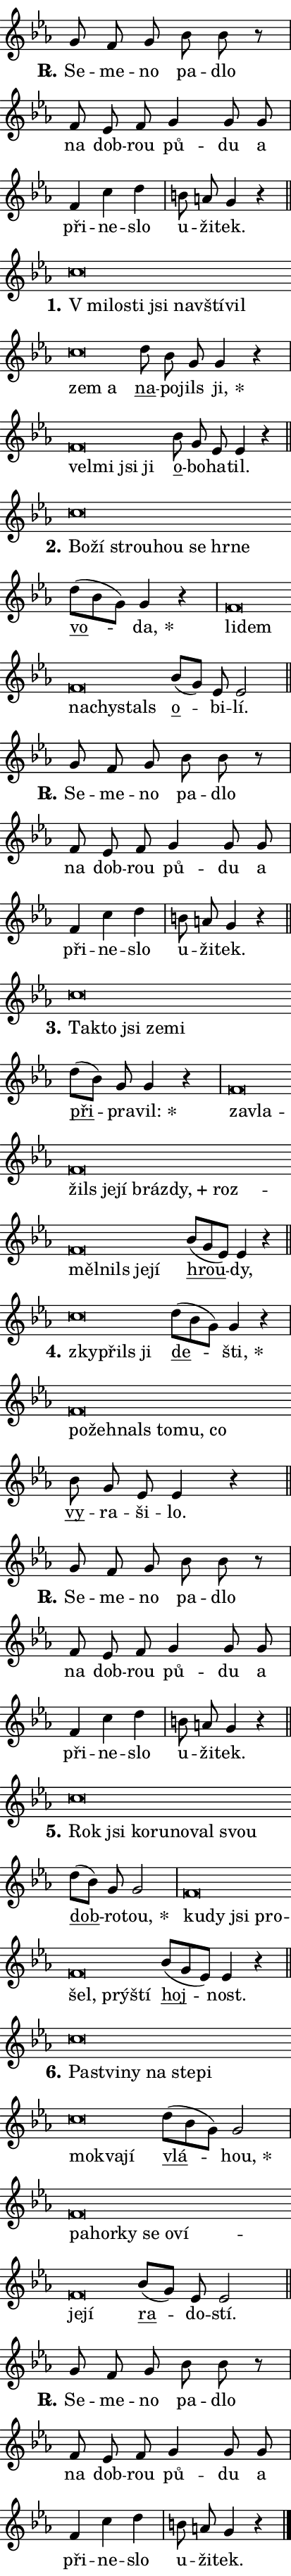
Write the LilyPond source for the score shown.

\version "2.22.1"
\header { tagline = "" }
\paper {
  indent = 0\cm
  top-margin = 0\cm
  right-margin = 0\cm
  bottom-margin = 0\cm
  left-margin = 0\cm
  paper-width = 7\cm
  page-breaking = #ly:one-page-breaking
  system-system-spacing.basic-distance = #11
  score-system-spacing.basic-distance = #11
  ragged-last = ##f
}


%% Author: Thomas Morley
%% https://lists.gnu.org/archive/html/lilypond-user/2020-05/msg00002.html
#(define (line-position grob)
"Returns position of @var[grob} in current system:
   @code{'start}, if at first time-step
   @code{'end}, if at last time-step
   @code{'middle} otherwise
"
  (let* ((col (ly:item-get-column grob))
         (ln (ly:grob-object col 'left-neighbor))
         (rn (ly:grob-object col 'right-neighbor))
         (col-to-check-left (if (ly:grob? ln) ln col))
         (col-to-check-right (if (ly:grob? rn) rn col))
         (break-dir-left
           (and
             (ly:grob-property col-to-check-left 'non-musical #f)
             (ly:item-break-dir col-to-check-left)))
         (break-dir-right
           (and
             (ly:grob-property col-to-check-right 'non-musical #f)
             (ly:item-break-dir col-to-check-right))))
        (cond ((eqv? 1 break-dir-left) 'start)
              ((eqv? -1 break-dir-right) 'end)
              (else 'middle))))

#(define (tranparent-at-line-position vctor)
  (lambda (grob)
  "Relying on @code{line-position} select the relevant enry from @var{vctor}.
Used to determine transparency,"
    (case (line-position grob)
      ((end) (not (vector-ref vctor 0)))
      ((middle) (not (vector-ref vctor 1)))
      ((start) (not (vector-ref vctor 2))))))

noteHeadBreakVisibility =
#(define-music-function (break-visibility)(vector?)
"Makes @code{NoteHead}s transparent relying on @var{break-visibility}"
#{
  \override NoteHead.transparent =
    #(tranparent-at-line-position break-visibility)
#})

#(define delete-ledgers-for-transparent-note-heads
  (lambda (grob)
    "Reads whether a @code{NoteHead} is transparent.
If so this @code{NoteHead} is removed from @code{'note-heads} from
@var{grob}, which is supposed to be @code{LedgerLineSpanner}.
As a result ledgers are not printed for this @code{NoteHead}"
    (let* ((nhds-array (ly:grob-object grob 'note-heads))
           (nhds-list
             (if (ly:grob-array? nhds-array)
                 (ly:grob-array->list nhds-array)
                 '()))
           ;; Relies on the transparent-property being done before
           ;; Staff.LedgerLineSpanner.after-line-breaking is executed.
           ;; This is fragile ...
           (to-keep
             (remove
               (lambda (nhd)
                 (ly:grob-property nhd 'transparent #f))
               nhds-list)))
      ;; TODO find a better method to iterate over grob-arrays, similiar
      ;; to filter/remove etc for lists
      ;; For now rebuilt from scratch
      (set! (ly:grob-object grob 'note-heads)  '())
      (for-each
        (lambda (nhd)
          (ly:pointer-group-interface::add-grob grob 'note-heads nhd))
        to-keep))))

hideNotes = {
  \noteHeadBreakVisibility #begin-of-line-visible
}
unHideNotes = {
  \noteHeadBreakVisibility #all-visible
}

% work-around for resetting accidentals
% https://lilypond.org/doc/v2.23/Documentation/notation/displaying-rhythms#unmetered-music
cadenzaMeasure = {
  \cadenzaOff
  \partial 1024 s1024
  \cadenzaOn
}

#(define-markup-command (accent layout props text) (markup?)
  "Underline accented syllable"
  (interpret-markup layout props
    #{\markup \override #'(offset . 4.3) \underline { #text }#}))

responsum = \markup \concat {
  "R" \hspace #-1.05 \path #0.1 #'((moveto 0 0.07) (lineto 0.9 0.8)) \hspace #0.05 "."
}

\layout {
    \context {
        \Staff
        \remove "Time_signature_engraver"
        \override LedgerLineSpanner.after-line-breaking = #delete-ledgers-for-transparent-note-heads
    }
    \context {
        \Voice {
            \override NoteHead.output-attributes = #'((class . "notehead"))
            \override Hairpin.height = #0.55
        }
    }
    \context {
        \Lyrics {
            \override StanzaNumber.output-attributes = #'((class . "stanzanumber"))
            \override LyricSpace.minimum-distance = #0.9
            \override LyricText.font-name = #"TeX Gyre Schola"
            \override LyricText.font-size = 1
            \override StanzaNumber.font-name = #"TeX Gyre Schola Bold"
            \override StanzaNumber.font-size = 1
        }
    }
}

% magnetic-lyrics.ily
%
%   written by
%     Jean Abou Samra <jean@abou-samra.fr>
%     Werner Lemberg <wl@gnu.org>
%
%   adapted by
%     Jiri Hon <jiri.hon@gmail.com>
%
% Version 2022-Apr-15

% https://www.mail-archive.com/lilypond-user@gnu.org/msg149350.html

#(define (Left_hyphen_pointer_engraver context)
   "Collect syllable-hyphen-syllable occurrences in lyrics and store
them in properties.  This engraver only looks to the left.  For
example, if the lyrics input is @code{foo -- bar}, it does the
following.

@itemize @bullet
@item
Set the @code{text} property of the @code{LyricHyphen} grob between
@q{foo} and @q{bar} to @code{foo}.

@item
Set the @code{left-hyphen} property of the @code{LyricText} grob with
text @q{foo} to the @code{LyricHyphen} grob between @q{foo} and
@q{bar}.
@end itemize

Use this auxiliary engraver in combination with the
@code{lyric-@/text::@/apply-@/magnetic-@/offset!} hook."
   (let ((hyphen #f)
         (text #f))
     (make-engraver
      (acknowledgers
       ((lyric-syllable-interface engraver grob source-engraver)
        (set! text grob)))
      (end-acknowledgers
       ((lyric-hyphen-interface engraver grob source-engraver)
        ;(when (not (grob::has-interface grob 'lyric-space-interface))
          (set! hyphen grob)));)
      ((stop-translation-timestep engraver)
       (when (and text hyphen)
         (ly:grob-set-object! text 'left-hyphen hyphen))
       (set! text #f)
       (set! hyphen #f)))))

#(define (lyric-text::apply-magnetic-offset! grob)
   "If the space between two syllables is less than the value in
property @code{LyricText@/.details@/.squash-threshold}, move the right
syllable to the left so that it gets concatenated with the left
syllable.

Use this function as a hook for
@code{LyricText@/.after-@/line-@/breaking} if the
@code{Left_@/hyphen_@/pointer_@/engraver} is active."
   (let ((hyphen (ly:grob-object grob 'left-hyphen #f)))
     (when hyphen
       (let ((left-text (ly:spanner-bound hyphen LEFT)))
         (when (grob::has-interface left-text 'lyric-syllable-interface)
           (let* ((common (ly:grob-common-refpoint grob left-text X))
                  (this-x-ext (ly:grob-extent grob common X))
                  (left-x-ext
                   (begin
                     ;; Trigger magnetism for left-text.
                     (ly:grob-property left-text 'after-line-breaking)
                     (ly:grob-extent left-text common X)))
                  ;; `delta` is the gap width between two syllables.
                  (delta (- (interval-start this-x-ext)
                            (interval-end left-x-ext)))
                  (details (ly:grob-property grob 'details))
                  (threshold (assoc-get 'squash-threshold details 0.2)))
             (when (< delta threshold)
               (let* (;; We have to manipulate the input text so that
                      ;; ligatures crossing syllable boundaries are not
                      ;; disabled.  For languages based on the Latin
                      ;; script this is essentially a beautification.
                      ;; However, for non-Western scripts it can be a
                      ;; necessity.
                      (lt (ly:grob-property left-text 'text))
                      (rt (ly:grob-property grob 'text))
                      (is-space (grob::has-interface hyphen 'lyric-space-interface))
                      (space (if is-space " " ""))
                      (space-markup (grob-interpret-markup grob " "))
                      (space-size (interval-length (ly:stencil-extent space-markup X)))
                      (extra-delta (if is-space space-size 0))
                      ;; Append new syllable.
                      (ltrt-space (if (and (string? lt) (string? rt))
                                (string-append lt space rt)
                                (make-concat-markup (list lt space rt))))
                      ;; Right-align `ltrt` to the right side.
                      (ltrt-space-markup (grob-interpret-markup
                               grob
                               (make-translate-markup
                                (cons (interval-length this-x-ext) 0)
                                (make-right-align-markup ltrt-space)))))
                 (begin
                   ;; Don't print `left-text`.
                   (ly:grob-set-property! left-text 'stencil #f)
                   ;; Set text and stencil (which holds all collected
                   ;; syllables so far) and shift it to the left.
                   (ly:grob-set-property! grob 'text ltrt-space)
                   (ly:grob-set-property! grob 'stencil ltrt-space-markup)
                   (ly:grob-translate-axis! grob (- (- delta extra-delta)) X))))))))))


#(define (lyric-hyphen::displace-bounds-first grob)
   ;; Make very sure this callback isn't triggered too early.
   (let ((left (ly:spanner-bound grob LEFT))
         (right (ly:spanner-bound grob RIGHT)))
     (ly:grob-property left 'after-line-breaking)
     (ly:grob-property right 'after-line-breaking)
     (ly:lyric-hyphen::print grob)))

squashThreshold = #0.4

\layout {
  \context {
    \Lyrics
    \consists #Left_hyphen_pointer_engraver
    \override LyricText.after-line-breaking =
      #lyric-text::apply-magnetic-offset!
    \override LyricHyphen.stencil = #lyric-hyphen::displace-bounds-first
    \override LyricText.details.squash-threshold = \squashThreshold
    \override LyricHyphen.minimum-distance = 0
    \override LyricHyphen.minimum-length = \squashThreshold
  }
}

squash = \override LyricText.details.squash-threshold = 9999
unSquash = \override LyricText.details.squash-threshold = \squashThreshold

left = \override LyricText.self-alignment-X = #LEFT
unLeft = \revert LyricText.self-alignment-X

starOffset = #(lambda (grob) 
                (let ((x_offset (ly:self-alignment-interface::aligned-on-x-parent grob)))
                  (if (= x_offset 0) 0 (+ x_offset 1.2))))

star = #(define-music-function (syllable)(string?)
"Append star separator at the end of a syllable"
#{
  \once \override LyricText.X-offset = #starOffset
  \lyricmode { \markup {
    #syllable
    \override #'((font-name . "TeX Gyre Schola Bold")) \hspace #0.2 \lower #0.65 \larger "*"
  } }
#})

starAccent = #(define-music-function (syllable)(string?)
"Append star separator at the end of a syllable and make accent"
#{
  \once \override LyricText.X-offset = #starOffset
  \lyricmode { \markup {
    \accent #syllable
    \override #'((font-name . "TeX Gyre Schola Bold")) \hspace #0.2 \lower #0.65 \larger "*"
  } }
#})

breath = #(define-music-function (syllable)(string?)
"Append breathing indicator at the end of a syllable"
#{
  \lyricmode { \markup { #syllable "+" } }
#})

optionalBreath = #(define-music-function (syllable)(string?)
"Append optional breathing indicator at the end of a syllable"
#{
  \lyricmode { \markup { #syllable "(+)" } }
#})


\score {
    <<
        \new Voice = "melody" { \cadenzaOn \key es \major \relative { g'8 f g bes bes r \cadenzaMeasure \bar "|" f8 es f g4 g8 g8 \cadenzaMeasure \bar "|" f4 c' d \cadenzaMeasure \bar "|" b8 a g4 r \cadenzaMeasure \bar "||" \break }
\relative { c''\breve*1/16 \hideNotes \breve*1/16 \bar "" \breve*1/16 \bar "" \breve*1/16 \bar "" \breve*1/16 \bar "" \breve*1/16 \bar "" \breve*1/16 \bar "" \breve*1/16 \breve*1/16 \bar "" \unHideNotes \bar "" d8 bes g g4 r \cadenzaMeasure \bar "|" f\breve*1/16 \hideNotes \breve*1/16 \bar "" \breve*1/16 \breve*1/16 \bar "" \unHideNotes \bar "" bes8 g es es4 r \cadenzaMeasure \bar "||" \break }
\relative { c''\breve*1/16 \hideNotes \breve*1/16 \bar "" \breve*1/16 \bar "" \breve*1/16 \bar "" \breve*1/16 \bar "" \breve*1/16 \breve*1/16 \bar "" \unHideNotes \bar "" d8[( bes g)] g4 r \cadenzaMeasure \bar "|" f\breve*1/16 \hideNotes \breve*1/16 \bar "" \breve*1/16 \bar "" \breve*1/16 \breve*1/16 \bar "" \unHideNotes \bar "" bes8[( g)] es es2 \cadenzaMeasure \bar "||" \break }
\relative { g'8 f g bes bes r \cadenzaMeasure \bar "|" f8 es f g4 g8 g8 \cadenzaMeasure \bar "|" f4 c' d \cadenzaMeasure \bar "|" b8 a g4 r \cadenzaMeasure \bar "||" \break }
\relative { c''\breve*1/16 \hideNotes \breve*1/16 \bar "" \breve*1/16 \bar "" \breve*1/16 \breve*1/16 \bar "" \unHideNotes \bar "" d8[( bes)] g g4 r \cadenzaMeasure \bar "|" f\breve*1/16 \hideNotes \breve*1/16 \bar "" \breve*1/16 \bar "" \breve*1/16 \bar "" \breve*1/16 \bar "" \breve*1/16 \bar "" \breve*1/16 \bar "" \breve*1/16 \bar "" \breve*1/16 \bar "" \breve*1/16 \bar "" \breve*1/16 \breve*1/16 \bar "" \unHideNotes \bar "" bes8[( g es)] es4 r \cadenzaMeasure \bar "||" \break }
\relative { c''\breve*1/16 \hideNotes \breve*1/16 \breve*1/16 \bar "" \unHideNotes \bar "" d8[( bes g)] g4 r \cadenzaMeasure \bar "|" f\breve*1/16 \hideNotes \breve*1/16 \bar "" \breve*1/16 \bar "" \breve*1/16 \bar "" \breve*1/16 \breve*1/16 \bar "" \unHideNotes \bar "" bes8 g es es4 r \cadenzaMeasure \bar "||" \break }
\relative { g'8 f g bes bes r \cadenzaMeasure \bar "|" f8 es f g4 g8 g8 \cadenzaMeasure \bar "|" f4 c' d \cadenzaMeasure \bar "|" b8 a g4 r \cadenzaMeasure \bar "||" \break }
\relative { c''\breve*1/16 \hideNotes \breve*1/16 \bar "" \breve*1/16 \bar "" \breve*1/16 \bar "" \breve*1/16 \bar "" \breve*1/16 \breve*1/16 \bar "" \unHideNotes \bar "" d8[( bes)] g g2 \cadenzaMeasure \bar "|" f\breve*1/16 \hideNotes \breve*1/16 \bar "" \breve*1/16 \bar "" \breve*1/16 \bar "" \breve*1/16 \bar "" \breve*1/16 \breve*1/16 \bar "" \unHideNotes \bar "" bes8[( g es)] es4 r \cadenzaMeasure \bar "||" \break }
\relative { c''\breve*1/16 \hideNotes \breve*1/16 \bar "" \breve*1/16 \bar "" \breve*1/16 \bar "" \breve*1/16 \bar "" \breve*1/16 \bar "" \breve*1/16 \bar "" \breve*1/16 \breve*1/16 \bar "" \unHideNotes \bar "" d8[( bes g)] g2 \cadenzaMeasure \bar "|" f\breve*1/16 \hideNotes \breve*1/16 \bar "" \breve*1/16 \bar "" \breve*1/16 \bar "" \breve*1/16 \bar "" \breve*1/16 \bar "" \breve*1/16 \breve*1/16 \bar "" \unHideNotes \bar "" bes8[( g)] es es2 \cadenzaMeasure \bar "||" \break }
\relative { g'8 f g bes bes r \cadenzaMeasure \bar "|" f8 es f g4 g8 g8 \cadenzaMeasure \bar "|" f4 c' d \cadenzaMeasure \bar "|" b8 a g4 r \cadenzaMeasure \bar "||" \break } \bar "|." }
        \new Lyrics \lyricsto "melody" { \lyricmode { \set stanza = \responsum
Se -- me -- no pa -- dlo na dob -- rou pů -- du a při -- ne -- slo u -- ži -- tek.
\set stanza = "1."
\left "V mi" -- \squash lo -- sti jsi na -- vští -- vil zem a \unLeft \unSquash \markup \accent na -- po -- jils \star ji, \left vel -- \squash mi jsi ji \unLeft \unSquash \markup \accent o -- bo -- ha -- til.
\set stanza = "2."
\left Bo -- \squash ží strou -- hou se hr -- ne \unLeft \unSquash \markup \accent vo -- \star da, \left li -- \squash dem na -- chy -- stals \unLeft \unSquash \markup \accent o -- bi -- lí.
\set stanza = \responsum
Se -- me -- no pa -- dlo na dob -- rou pů -- du a při -- ne -- slo u -- ži -- tek.
\set stanza = "3."
\left Tak -- \squash to jsi ze -- mi \unLeft \unSquash \markup \accent při -- pra -- \star vil: \left za -- \squash vla -- žils je -- jí bráz -- \breath "dy," roz -- měl -- nils je -- jí \unLeft \unSquash \markup \accent hrou -- dy,
\set stanza = "4."
\left zky -- \squash přils ji \unLeft \unSquash \markup \accent de -- \star šti, \left po -- \squash žeh -- nals to -- mu, co \unLeft \unSquash \markup \accent vy -- ra -- ši -- lo.
\set stanza = \responsum
Se -- me -- no pa -- dlo na dob -- rou pů -- du a při -- ne -- slo u -- ži -- tek.
\set stanza = "5."
\left Rok \squash jsi ko -- ru -- no -- val svou \unLeft \unSquash \markup \accent dob -- ro -- \star tou, \left ku -- \squash dy jsi pro -- šel, prý -- ští \unLeft \unSquash \markup \accent hoj -- nost.
\set stanza = "6."
\left Pa -- \squash stvi -- ny na ste -- pi mo -- kva -- jí \unLeft \unSquash \markup \accent vlá -- \star hou, \left pa -- \squash hor -- ky se o -- ví -- je -- jí \unLeft \unSquash \markup \accent ra -- do -- stí.
\set stanza = \responsum
Se -- me -- no pa -- dlo na dob -- rou pů -- du a při -- ne -- slo u -- ži -- tek. } }
    >>
    \layout {}
}
